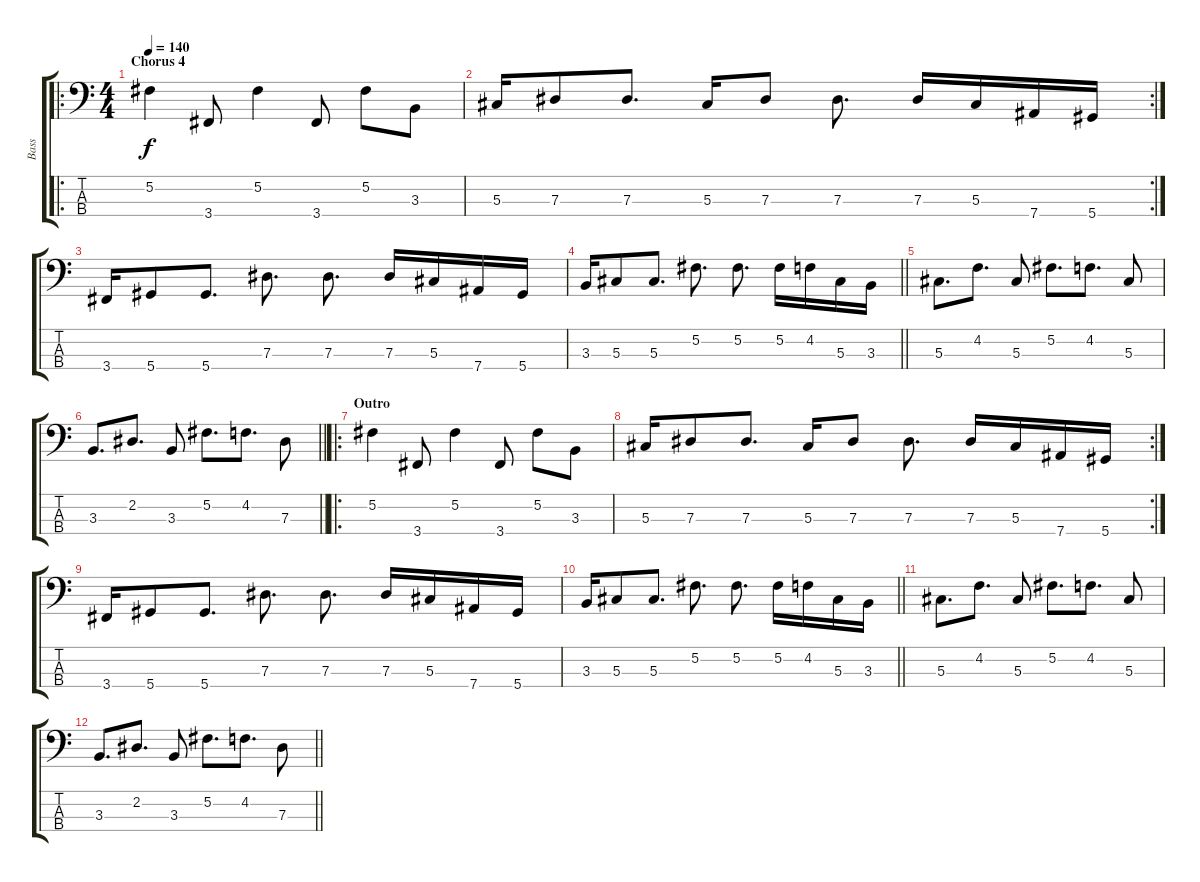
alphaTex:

\track ("Bass" "Bass") {instrument electricbassfinger}
\staff {score tabs}
\tuning (Gb2 Db2 Ab1 Eb1) {hide}
\ro
\ts (4 4)
\section ("" "Chorus 4")
\tempo 140
\clef f4
\ks c
5.2.4{dy f} 3.4.8 5.2.4 3.4.8 5.2.8 3.3.8 |
\rc 2
5.3.16 7.3.8 7.3.8{d} 5.3.16 7.3.8 7.3.8{d} 7.3.16 5.3.16 7.4.16 5.4.16 |
3.4.16 5.4.8 5.4.8{d} 7.3.8{d} 7.3.8{d} 7.3.16 5.3.16 7.4.16 5.4.16 |
\barLineRight lightlight
3.3.16 5.3.8 5.3.8{d} 5.2.8{d} 5.2.8{d} 5.2.16 4.2.16 5.3.16 3.3.16 |
5.3.8{d} 4.2.8{d} 5.3.8 5.2.8{d} 4.2.8{d} 5.3.8 |
\barLineRight lightlight
3.3.8{d} 2.2.8{d} 3.3.8 5.2.8{d} 4.2.8{d} 7.3.8 |
\ro
\section ("" "Outro")
5.2.4 3.4.8 5.2.4 3.4.8 5.2.8 3.3.8 |
\rc 2
5.3.16 7.3.8 7.3.8{d} 5.3.16 7.3.8 7.3.8{d} 7.3.16 5.3.16 7.4.16 5.4.16 |
3.4.16 5.4.8 5.4.8{d} 7.3.8{d} 7.3.8{d} 7.3.16 5.3.16 7.4.16 5.4.16 |
\barLineRight lightlight
3.3.16 5.3.8 5.3.8{d} 5.2.8{d} 5.2.8{d} 5.2.16 4.2.16 5.3.16 3.3.16 |
5.3.8{d} 4.2.8{d} 5.3.8 5.2.8{d} 4.2.8{d} 5.3.8 |
\barLineRight lightlight
3.3.8{d} 2.2.8{d} 3.3.8 5.2.8{d} 4.2.8{d} 7.3.8
